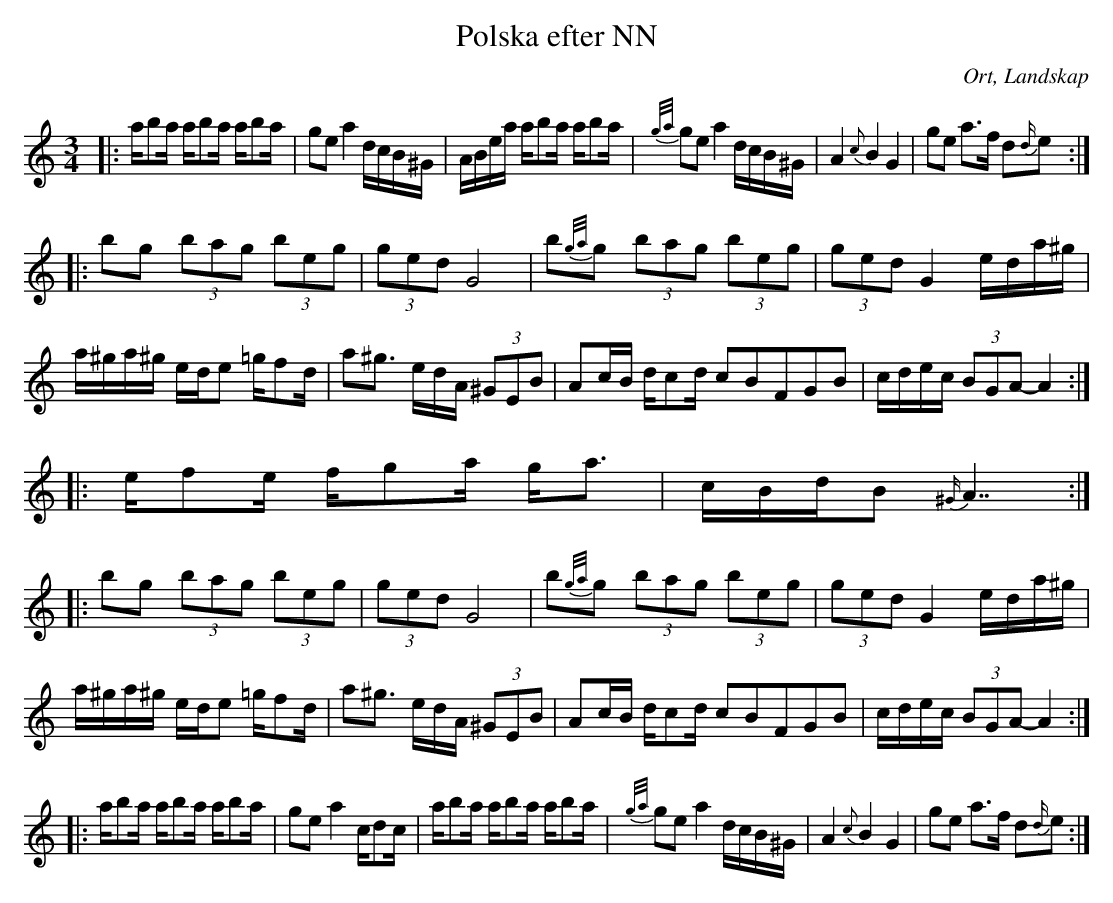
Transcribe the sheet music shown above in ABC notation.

X:1
T:Polska efter NN
O:Ort, Landskap
M:3/4
L:1/8
K:C
|: a/ba/ a/ba/ a/ba/|ge a2 d/c/B/^G/| A/B/e/a/ a/ba/ a/ba/ | {g/a/}ge a2 d/c/B/^G/| A2 {c}B2 G2 | ge a>f d{d/}e:|
|:bg (3bag (3beg| (3ged G4 |b{g/a/}g (3bag (3beg| (3ged G2 e/d/a/^g/| a/^g/a/^g/ e/d/e =g/fd/ |a^g3/2 /e/d/A/ (3^GEB| Ac/B/ d/cd/ c2/5B2/5F2/5G2/5B2/5|  c/d/e/c/ (3BGA-A2 :|
|:e/fe/ f/ga/ g/a3/2 |c/B/d/B {^G/}A7/2:|
|:bg (3bag (3beg| (3ged G4 |b{g/a/}g (3bag (3beg| (3ged G2 e/d/a/^g/| a/^g/a/^g/ e/d/e =g/fd/ |a^g3/2 /e/d/A/ (3^GEB| Ac/B/ d/cd/ c2/5B2/5F2/5G2/5B2/5|  c/d/e/c/ (3BGA-A2 :|
|: a/ba/ a/ba/ a/ba/|ge a2 c/dc/| a/ba/ a/ba/ a/ba/ | {g/a/}ge a2 d/c/B/^G/| A2 {c}B2 G2 | ge a>f d{d/}e:|
